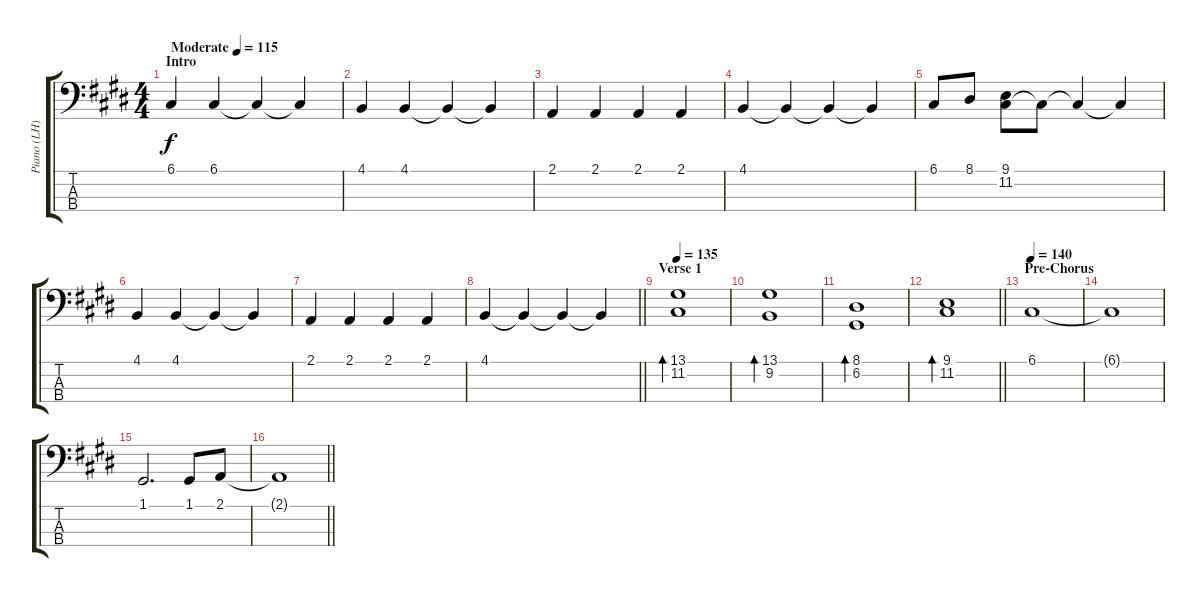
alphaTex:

\track ("Piano (LH)" "Piano (LH)") {instrument acousticgrandpiano}
\staff {score tabs}
\tuning (G2 D2 A1 E1) {hide}
\ts (4 4)
\section ("" "Intro")
\tempo (115 "Moderate")
\clef f4
\ks e
6.1.4{dy f instrument acousticgrandpiano} 6.1.4 6.1{t}.4 6.1{t}.4 |
4.1.4 4.1.4 4.1{t}.4 4.1{t}.4 |
2.1.4 2.1.4 2.1.4 2.1.4 |
4.1.4 4.1{t}.4 4.1{t}.4 4.1{t}.4 |
6.1.8 8.1.8 (9.1 11.2).8 11.2{t}.8 11.2{t}.4 11.2{t}.4 |
4.1.4 4.1.4 4.1{t}.4 4.1{t}.4 |
2.1.4 2.1.4 2.1.4 2.1.4 |
\barLineRight lightlight
4.1.4 4.1{t}.4 4.1{t}.4 4.1{t}.4 |
\section ("" "Verse 1")
\tempo 135
(13.1 11.2).1{bd 240} |
(13.1 9.2).1{bd 240} |
(8.1 6.2).1{bd 240} |
\barLineRight lightlight
(9.1 11.2).1{bd 240} |
\section ("" "Pre-Chorus")
\tempo 140
6.1.1 |
6.1{t}.1 |
1.1.2{d} 1.1.8 2.1.8 |
\barLineRight lightlight
2.1{t}.1
